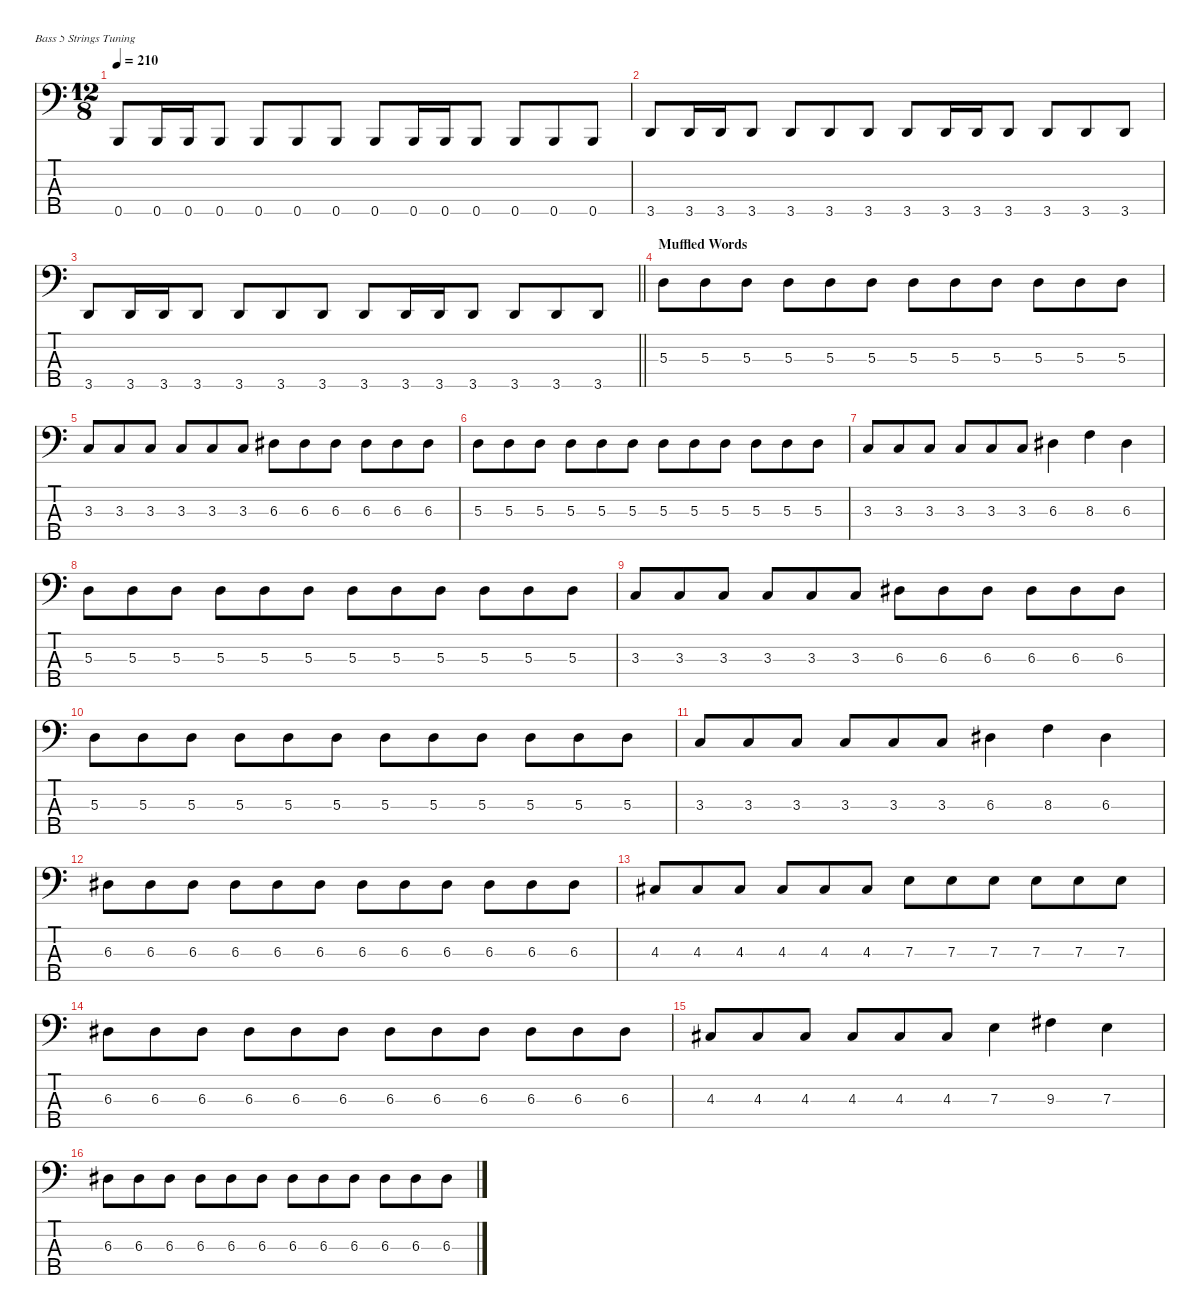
\defaultSystemsLayout 4
\hideDynamics
\bracketExtendMode nobrackets
\singleTrackTrackNamePolicy hidden
\multiTrackTrackNamePolicy hidden
\firstSystemTrackNameMode fullname
\firstSystemTrackNameOrientation horizontal
\otherSystemsTrackNameOrientation horizontal
\track ("Bass" "el.bs.") {instrument electricbasspick}
\staff {score tabs}
\tuning (G2 D2 A1 E1 B0)
\ts (12 8)
\tempo 210
\clef f4
\ks c
0.5.8{dy f} 0.5.16 0.5.16 0.5.8 0.5.8 0.5.8 0.5.8 0.5.8 0.5.16 0.5.16 0.5.8 0.5.8 0.5.8 0.5.8 |
3.5.8 3.5.16 3.5.16 3.5.8 3.5.8 3.5.8 3.5.8 3.5.8 3.5.16 3.5.16 3.5.8 3.5.8 3.5.8 3.5.8 |
\barLineRight lightlight
3.5.8 3.5.16 3.5.16 3.5.8 3.5.8 3.5.8 3.5.8 3.5.8 3.5.16 3.5.16 3.5.8 3.5.8 3.5.8 3.5.8 |
\section ("" "Muffled Words")
5.3.8 5.3.8 5.3.8 5.3.8 5.3.8 5.3.8 5.3.8 5.3.8 5.3.8 5.3.8 5.3.8 5.3.8 |
3.3.8 3.3.8 3.3.8 3.3.8 3.3.8 3.3.8 6.3{acc #}.8 6.3{acc #}.8 6.3{acc #}.8 6.3{acc #}.8 6.3{acc #}.8 6.3{acc #}.8 |
5.3.8 5.3.8 5.3.8 5.3.8 5.3.8 5.3.8 5.3.8 5.3.8 5.3.8 5.3.8 5.3.8 5.3.8 |
3.3.8 3.3.8 3.3.8 3.3.8 3.3.8 3.3.8 6.3{acc #}.4 8.3.4 6.3{acc #}.4 |
5.3.8 5.3.8 5.3.8 5.3.8 5.3.8 5.3.8 5.3.8 5.3.8 5.3.8 5.3.8 5.3.8 5.3.8 |
3.3.8 3.3.8 3.3.8 3.3.8 3.3.8 3.3.8 6.3{acc #}.8 6.3{acc #}.8 6.3{acc #}.8 6.3{acc #}.8 6.3{acc #}.8 6.3{acc #}.8 |
5.3.8 5.3.8 5.3.8 5.3.8 5.3.8 5.3.8 5.3.8 5.3.8 5.3.8 5.3.8 5.3.8 5.3.8 |
3.3.8 3.3.8 3.3.8 3.3.8 3.3.8 3.3.8 6.3{acc #}.4 8.3.4 6.3{acc #}.4 |
6.3{acc #}.8 6.3{acc #}.8 6.3{acc #}.8 6.3{acc #}.8 6.3{acc #}.8 6.3{acc #}.8 6.3{acc #}.8 6.3{acc #}.8 6.3{acc #}.8 6.3{acc #}.8 6.3{acc #}.8 6.3{acc #}.8 |
4.3{acc #}.8 4.3{acc #}.8 4.3{acc #}.8 4.3{acc #}.8 4.3{acc #}.8 4.3{acc #}.8 7.3.8 7.3.8 7.3.8 7.3.8 7.3.8 7.3.8 |
6.3{acc #}.8 6.3{acc #}.8 6.3{acc #}.8 6.3{acc #}.8 6.3{acc #}.8 6.3{acc #}.8 6.3{acc #}.8 6.3{acc #}.8 6.3{acc #}.8 6.3{acc #}.8 6.3{acc #}.8 6.3{acc #}.8 |
4.3{acc #}.8 4.3{acc #}.8 4.3{acc #}.8 4.3{acc #}.8 4.3{acc #}.8 4.3{acc #}.8 7.3.4 9.3{acc #}.4 7.3.4 |
6.3{acc #}.8 6.3{acc #}.8 6.3{acc #}.8 6.3{acc #}.8 6.3{acc #}.8 6.3{acc #}.8 6.3{acc #}.8 6.3{acc #}.8 6.3{acc #}.8 6.3{acc #}.8 6.3{acc #}.8 6.3{acc #}.8
